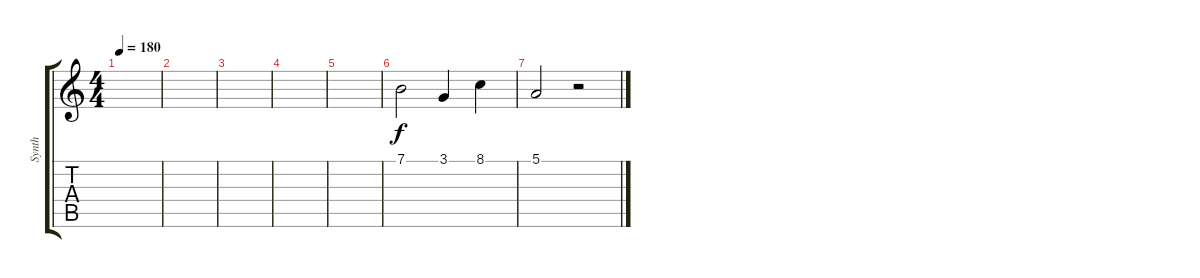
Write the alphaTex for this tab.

\track ("Synth" "Synth") {instrument flute}
\staff {score tabs}
\tuning (E4 B3 G3 D3 A2 E2) {hide}
\ts (4 4)
\tempo 180
\clef g2
\ks c
|
|
|
|
|
7.1.2 3.1.4 8.1.4 |
5.1.2 r.2
